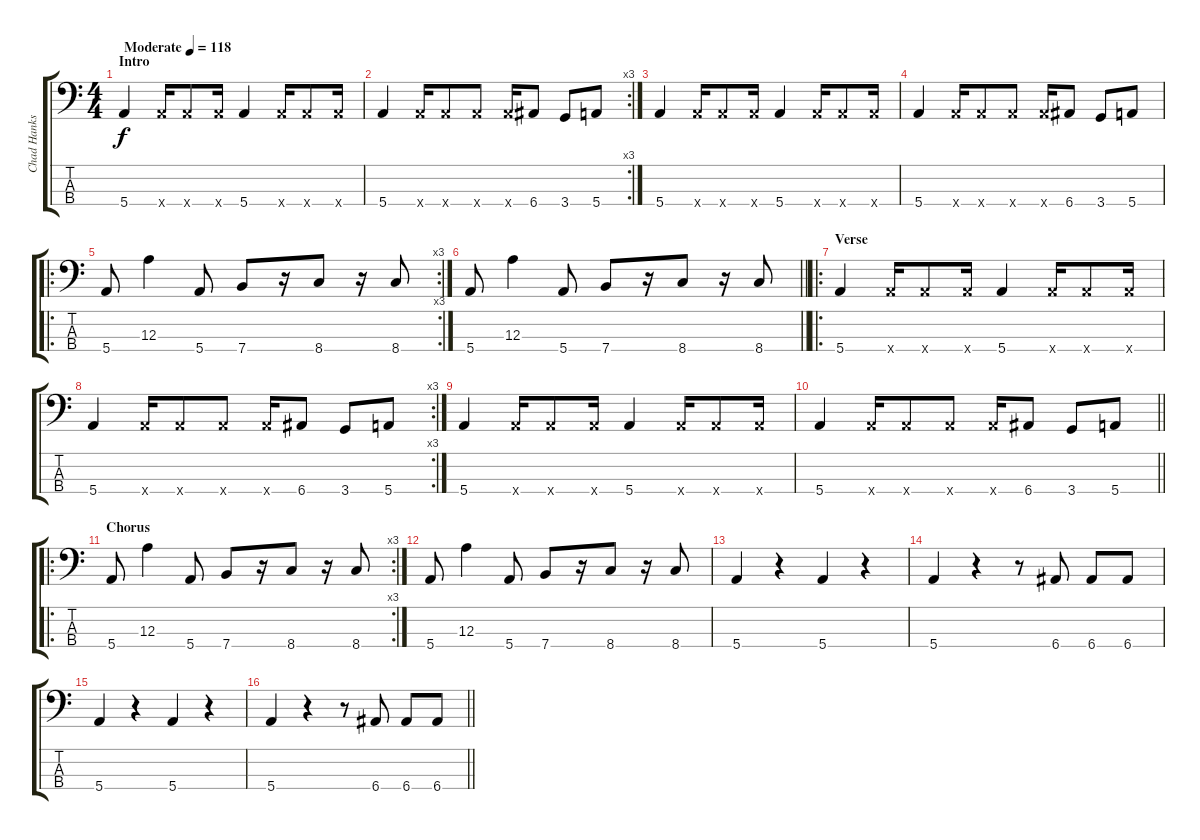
\track ("Chad Hanks" "Chad Hanks") {instrument electricbassfinger}
\staff {score tabs}
\tuning (G2 D2 A1 E1) {hide}
\ts (4 4)
\section ("" "Intro")
\tempo (118 "Moderate")
\clef f4
\ks c
5.4.4{dy f instrument electricbassfinger} 5.4{x}.16 5.4{x}.8 5.4{x}.16 5.4.4 5.4{x}.16 5.4{x}.8 5.4{x}.16 |
\rc 3
5.4.4 5.4{x}.16 5.4{x}.8 5.4{x}.8 5.4{x}.16 6.4.8 3.4.8 5.4.8 |
5.4.4 5.4{x}.16 5.4{x}.8 5.4{x}.16 5.4.4 5.4{x}.16 5.4{x}.8 5.4{x}.16 |
5.4.4 5.4{x}.16 5.4{x}.8 5.4{x}.8 5.4{x}.16 6.4.8 3.4.8 5.4.8 |
\ro
\rc 3
5.4.8 12.3.4 5.4.8 7.4.8 r.16 8.4.8 r.16 8.4.8 |
\barLineRight lightlight
5.4.8 12.3.4 5.4.8 7.4.8 r.16 8.4.8 r.16 8.4.8 |
\ro
\section ("" "Verse")
5.4.4 5.4{x}.16 5.4{x}.8 5.4{x}.16 5.4.4 5.4{x}.16 5.4{x}.8 5.4{x}.16 |
\rc 3
5.4.4 5.4{x}.16 5.4{x}.8 5.4{x}.8 5.4{x}.16 6.4.8 3.4.8 5.4.8 |
5.4.4 5.4{x}.16 5.4{x}.8 5.4{x}.16 5.4.4 5.4{x}.16 5.4{x}.8 5.4{x}.16 |
\barLineRight lightlight
5.4.4 5.4{x}.16 5.4{x}.8 5.4{x}.8 5.4{x}.16 6.4.8 3.4.8 5.4.8 |
\ro
\rc 3
\section ("" "Chorus")
5.4.8 12.3.4 5.4.8 7.4.8 r.16 8.4.8 r.16 8.4.8 |
5.4.8 12.3.4 5.4.8 7.4.8 r.16 8.4.8 r.16 8.4.8 |
5.4.4 r.4 5.4.4 r.4 |
5.4.4 r.4 r.8 6.4.8 6.4.8 6.4.8 |
5.4.4 r.4 5.4.4 r.4 |
\barLineRight lightlight
5.4.4 r.4 r.8 6.4.8 6.4.8 6.4.8
